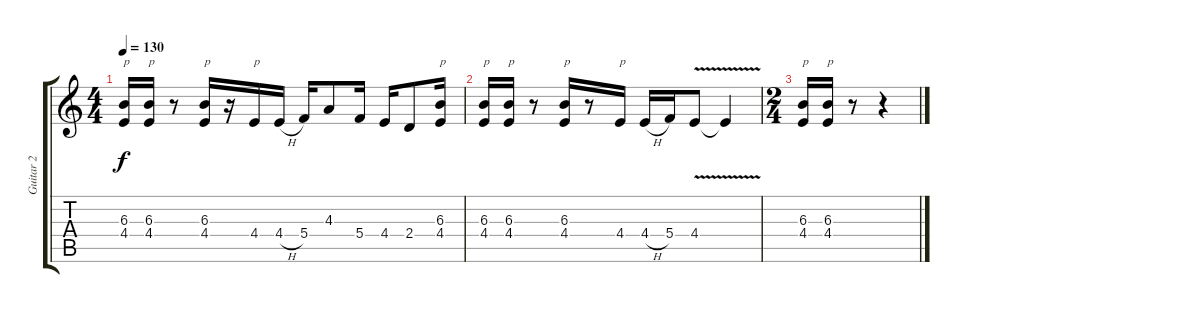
\track ("Guitar 2" "Guitar 2") {instrument distortionguitar}
\staff {score tabs}
\tuning (D4 A3 F3 C3 G2 D2) {hide}
\ts (4 4)
\tempo 130
\clef g2
\ks c
(6.3 4.4).16{txt "p" dy f} (6.3 4.4).16{txt "p"} r.8 (6.3 4.4).16{txt "p"} r.16 4.4.16{txt "p"} 4.4{h}.16 5.4.16 4.3.8 5.4.16 4.4.16 2.4.8 (6.3 4.4).16{txt "p"} |
(6.3 4.4).16{txt "p"} (6.3 4.4).16{txt "p"} r.8 (6.3 4.4).16{txt "p"} r.8 4.4.16{txt "p"} 4.4{h}.16 5.4.16 4.4{v}.8 4.4{t}.4 |
\ts (2 4)
(6.3 4.4).16{txt "p"} (6.3 4.4).16{txt "p"} r.8 r.4
